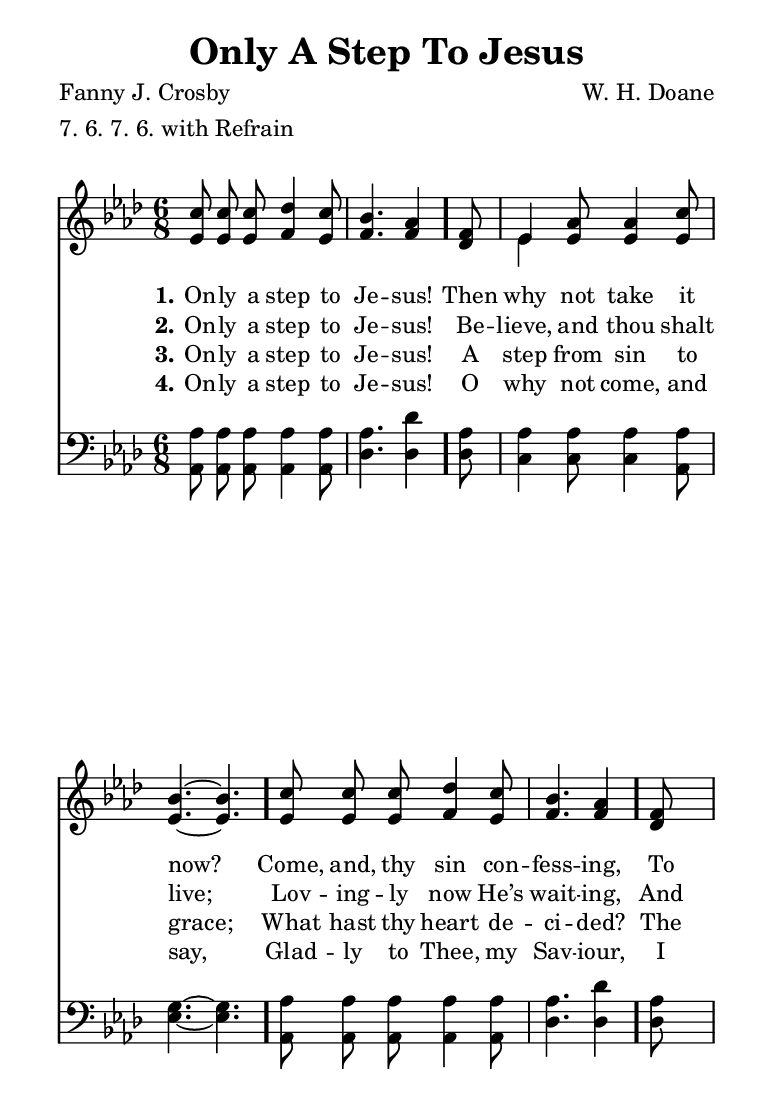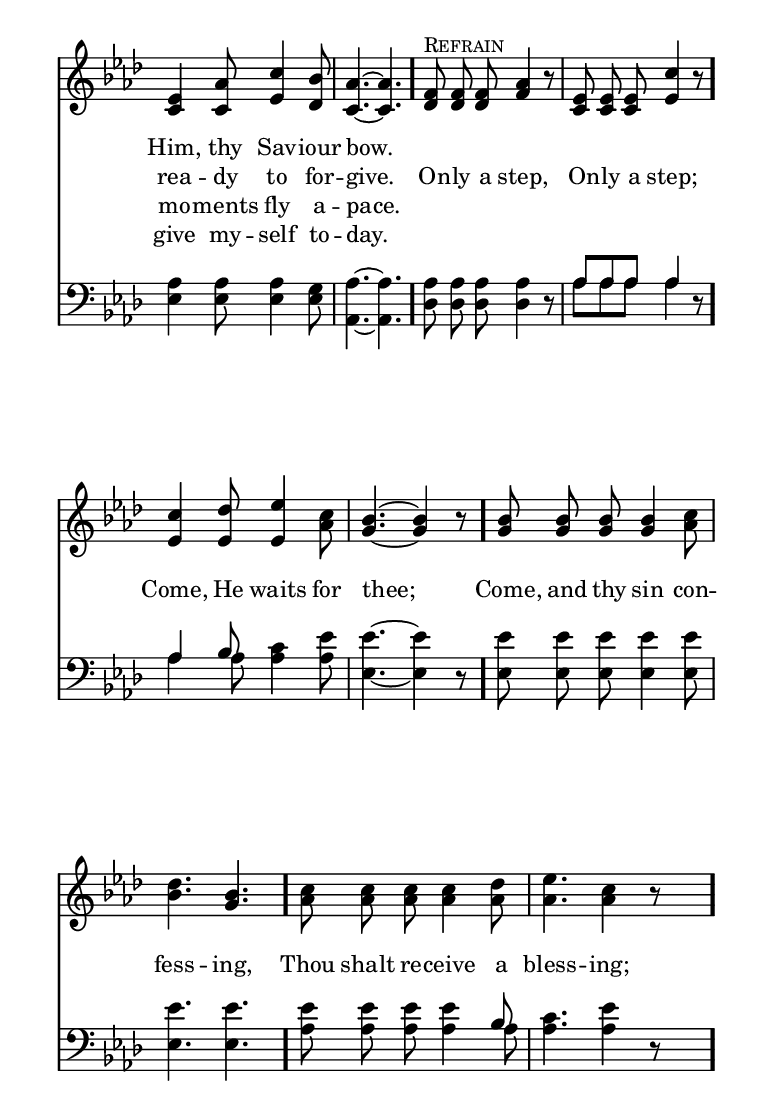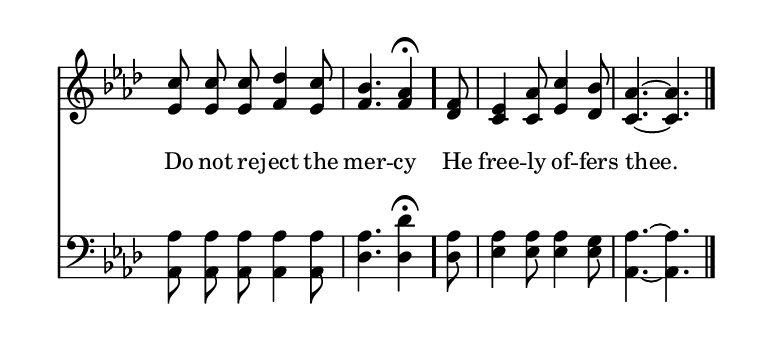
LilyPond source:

\include "common/global.ily"
\paper {
  \include "common/paper.ily"
}

\header{
  hymnnumber = "113"
  title = "Only A Step To Jesus"
  tunename = ""
  meter = "7. 6. 7. 6. with Refrain"
  poet = "Fanny J. Crosby"
  composer = "W. H. Doane"
  %copyright = ""
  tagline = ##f
}

% for fermata in MIDI
ta = { \tempo 4=80 }
tb = { \tempo 4=40 }

patternAA = { \ta c8 c8 c8 c4 c8 | c4. c4 }
patternAB = { \ta c8 c8 c8 c4 c8 | c4. c4. }
patternAC = { \ta c8 c8 c8 c4 c8 | c4. c4 }
patternAD = { \ta c8 c8 c8 c4 c8 | c4. \tb c4 }

patternBA = { \ta c8 | c4 c8 c4 c8 | c4. ~ c4. }

patternCA = { \ta c8 c8 c8 c4 c8 }
patternCB = { \ta c4 c8 c4 c8 | c4. ~ c4 c8 }

global = {
  \include "common/overrides.ily"
  \override Staff.TimeSignature.style = #'numbered
  \time 6/8
  \override Score.MetronomeMark.transparent = ##t % hide all fermata changes too
  \ta
  \key aes \major
  %\partial 4
  \autoBeamOff
}

notesSoprano = {
\global
\relative c'' {

  \changePitch \patternAA { c c c des c | bes aes }
  \changePitch \patternBA { f | ees aes aes c | bes bes }
  \changePitch \patternAA { c c c des c | bes aes }
  \changePitch \patternBA { f | ees aes c bes | aes aes }

  << s^\markup { \small \caps "Refrain" }
  \changePitch \patternCA { f f f aes r | ees ees ees c' r } >>
  \changePitch \patternCB { c des ees c | bes bes r }
  \changePitch \patternAB { bes bes bes bes c | des bes }
  \changePitch \patternAC { c c c c des | ees c r }
  \changePitch \patternAD { c c c des c | bes aes \fermata }
  \changePitch \patternBA { f | ees aes c bes | aes aes }

  \bar "|."

}
}

notesAlto = {
\global
\relative e' {

  \changePitch \patternAA { ees ees ees f ees | f f }
  \changePitch \patternBA { des | ees ees ees ees | ees ees }
  \changePitch \patternAA { ees ees ees f ees | f f }
  \changePitch \patternBA { des | c c ees des | c c }

  \changePitch \patternCA { des des des f r | c c c ees r }
  \changePitch \patternCB { ees ees ees aes | g g r }
  \changePitch \patternAB { g g g g aes | bes g }
  \changePitch \patternAC { aes aes aes aes aes | aes aes r }
  \changePitch \patternAA { ees ees ees f ees | f f }
  \changePitch \patternBA { des | c c ees des | c c }

}
}

notesTenor = {
\global
\relative a {

  \changePitch \patternAA { aes aes aes aes aes | aes des }
  \changePitch \patternBA { aes | aes aes aes aes | g g }
  \changePitch \patternAA { aes aes aes aes aes | aes des }
  \changePitch \patternBA { aes | aes aes aes g | aes aes }

  \changePitch \patternCA { aes aes aes aes r | aes aes aes aes r }
  \changePitch \patternCB { aes bes c ees | ees ees r }
  \changePitch \patternAB { ees ees ees ees ees | ees ees }
  \changePitch \patternAC { ees ees ees ees bes | c ees r }
  \changePitch \patternAA { aes, aes aes aes aes | aes des }
  \changePitch \patternBA { aes | aes aes aes g | aes aes }

}
}

notesBass = {
\global
\relative f, {

  \changePitch \patternAA { aes aes aes aes aes | des des }
  \changePitch \patternBA { des | c c c aes | ees' ees }
  \changePitch \patternAA { aes, aes aes aes aes | des des }
  \changePitch \patternBA { des | ees ees ees ees | aes, aes }

  \changePitch \patternCA { des des des des r | aes' aes aes aes r }
  \changePitch \patternCB { aes aes aes aes | ees ees r }
  \changePitch \patternAB { ees ees ees ees ees | ees ees }
  \changePitch \patternAC { aes aes aes aes aes | aes aes r }
  \changePitch \patternAA { aes, aes aes aes aes | des des \fermata }
  \changePitch \patternBA { des | ees ees ees ees | aes, aes }

}
}

Refrain = \lyricmode {

On -- ly a step, On -- ly a step; \bar "."
Come, He waits for thee; \bar "."
Come, and thy sin con -- fess -- ing, \bar "."
Thou shalt re -- ceive a bless -- ing; \bar "."
Do not re -- ject the mer -- cy \bar "."
He free -- ly of -- fers thee. \bar "."

}

wordsA = \lyricmode {
\set stanza = "1."

On -- ly a step to Je -- sus! \bar "."
Then why not take it now? \bar "."
Come, and, thy sin con -- fess -- ing, \bar "."
To Him, thy Sav -- iour bow. \bar "." % original has "Thy"

}

wordsB = \lyricmode {
\set stanza = "2."

On -- ly a step to Je -- sus!
Be -- lieve, and thou shalt live;
Lov -- ing -- ly now He’s wait -- ing,
And rea -- dy to for -- give.

\Refrain

}

wordsC = \lyricmode {
\set stanza = "3."

On -- ly a step to Je -- sus!
A step from sin to grace;
What hast thy heart de -- ci -- ded?
The mo -- ments fly a -- pace.

}

wordsD = \lyricmode {
\set stanza = "4."

On -- ly a step to Je -- sus!
O why not come, and say,
Glad -- ly to Thee, my Sav -- iour,
I give my -- self to -- day.

}

\score {
  \context ChoirStaff <<
    \context Staff = upper <<
      \set ChoirStaff.systemStartDelimiter = #'SystemStartBar
      \partcombine #'(2 . 9) \notesSoprano \notesAlto
      \context NullVoice = sopranos { \voiceOne << \notesSoprano >> }
      \context NullVoice = altos { \voiceTwo << \notesAlto >> }
      \context Lyrics = one   \lyricsto sopranos \wordsA
      \context Lyrics = two   \lyricsto sopranos \wordsB
      \context Lyrics = three \lyricsto sopranos \wordsC
      \context Lyrics = four  \lyricsto sopranos \wordsD
    >>
    \context Staff = men <<
      \clef bass
      \partcombine #'(2 . 9) \notesTenor \notesBass
      \context NullVoice = tenors { \voiceOne << \notesTenor >> }
      \context NullVoice = basses { \voiceTwo << \notesBass >> }
    >>
  >>
  \layout {
    \include "common/layout.ily"
  }
  \midi{
    \include "common/midi.ily"
  }
}

\version "2.19.49"  % necessary for upgrading to future LilyPond versions.

% vi:set et ts=2 sw=2 ai nocindent syntax=lilypond:
